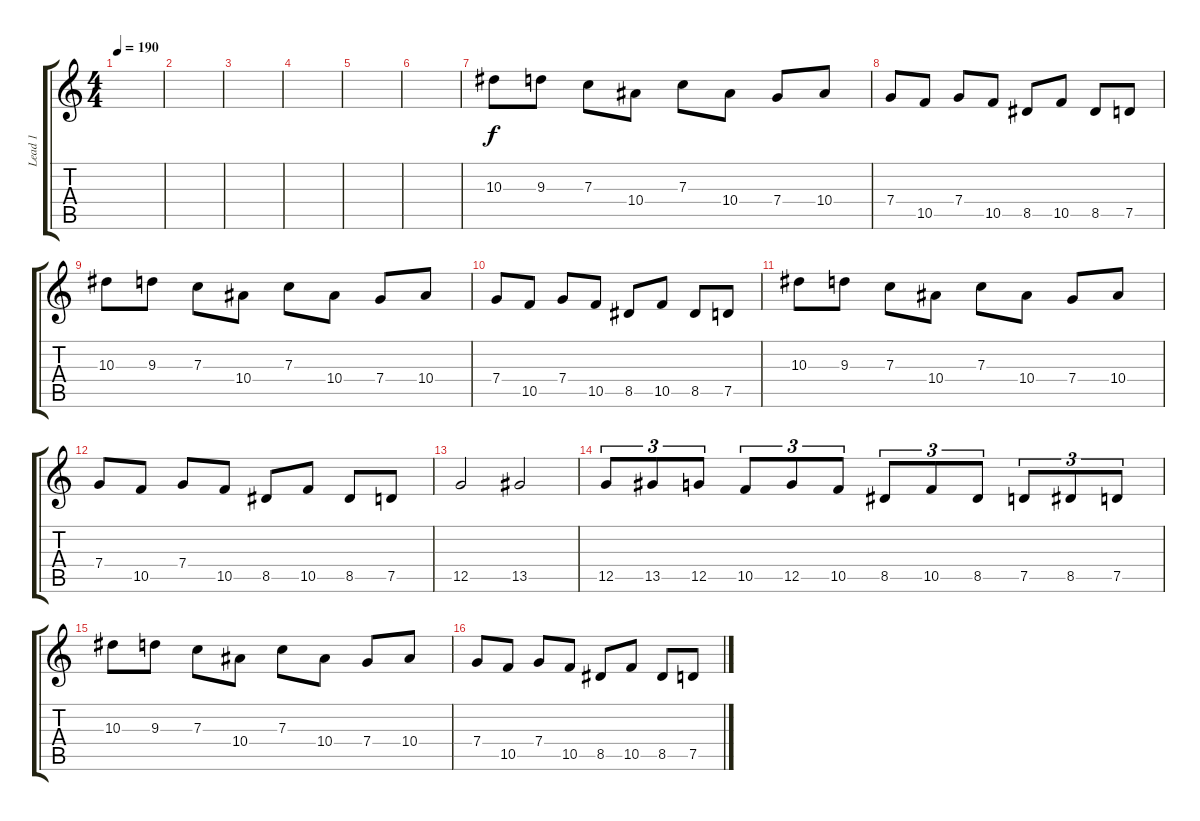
\track ("Lead 1" "Lead 1") {instrument overdrivenguitar}
\staff {score tabs}
\tuning (D4 A3 F3 C3 G2 C2) {hide}
\ts (4 4)
\tempo 190
\clef g2
\ks c
|
|
|
|
|
|
10.3.8 9.3.8 7.3.8 10.4.8 7.3.8 10.4.8 7.4.8 10.4.8 |
7.4.8 10.5.8 7.4.8 10.5.8 8.5.8 10.5.8 8.5.8 7.5.8 |
10.3.8 9.3.8 7.3.8 10.4.8 7.3.8 10.4.8 7.4.8 10.4.8 |
7.4.8 10.5.8 7.4.8 10.5.8 8.5.8 10.5.8 8.5.8 7.5.8 |
10.3.8 9.3.8 7.3.8 10.4.8 7.3.8 10.4.8 7.4.8 10.4.8 |
7.4.8 10.5.8 7.4.8 10.5.8 8.5.8 10.5.8 8.5.8 7.5.8 |
12.5.2 13.5.2 |
12.5.8{tu (3 2)} 13.5.8{tu (3 2)} 12.5.8{tu (3 2)} 10.5.8{tu (3 2)} 12.5.8{tu (3 2)} 10.5.8{tu (3 2)} 8.5.8{tu (3 2)} 10.5.8{tu (3 2)} 8.5.8{tu (3 2)} 7.5.8{tu (3 2)} 8.5.8{tu (3 2)} 7.5.8{tu (3 2)} |
10.3.8 9.3.8 7.3.8 10.4.8 7.3.8 10.4.8 7.4.8 10.4.8 |
7.4.8 10.5.8 7.4.8 10.5.8 8.5.8 10.5.8 8.5.8 7.5.8
